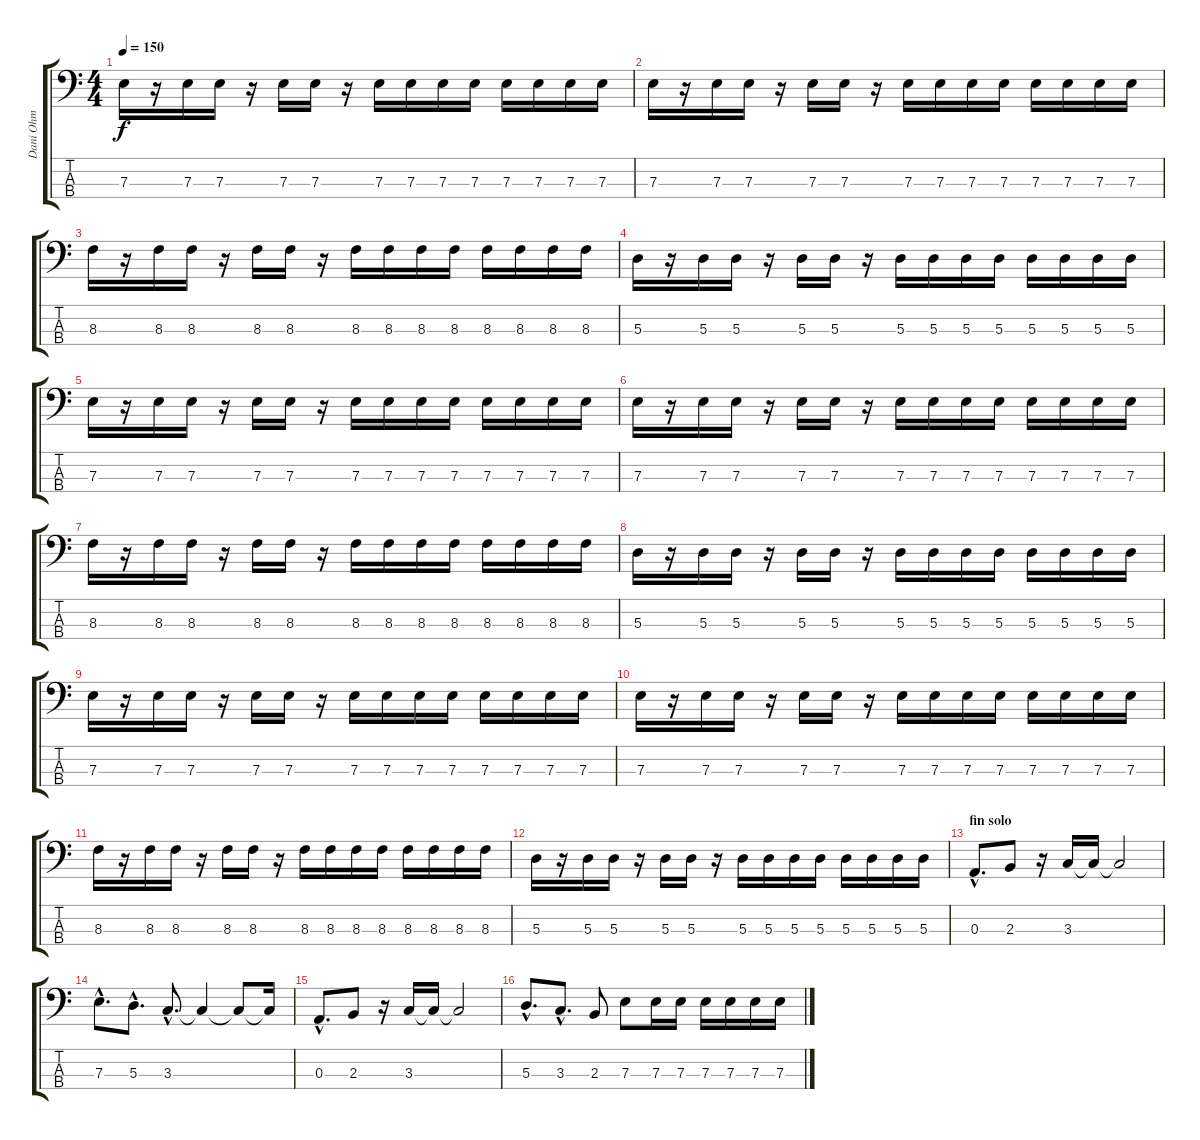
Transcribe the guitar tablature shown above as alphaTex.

\track ("Dani Ohm" "Dani Ohm") {instrument electricbassfinger}
\staff {score tabs}
\tuning (G2 D2 A1 E1) {hide}
\ts (4 4)
\tempo 150
\clef f4
\ks c
7.3.16{dy f} r.16 7.3.16 7.3.16 r.16 7.3.16 7.3.16 r.16 7.3.16 7.3.16 7.3.16 7.3.16 7.3.16 7.3.16 7.3.16 7.3.16 |
7.3.16 r.16 7.3.16 7.3.16 r.16 7.3.16 7.3.16 r.16 7.3.16 7.3.16 7.3.16 7.3.16 7.3.16 7.3.16 7.3.16 7.3.16 |
8.3.16 r.16 8.3.16 8.3.16 r.16 8.3.16 8.3.16 r.16 8.3.16 8.3.16 8.3.16 8.3.16 8.3.16 8.3.16 8.3.16 8.3.16 |
5.3.16 r.16 5.3.16 5.3.16 r.16 5.3.16 5.3.16 r.16 5.3.16 5.3.16 5.3.16 5.3.16 5.3.16 5.3.16 5.3.16 5.3.16 |
7.3.16 r.16 7.3.16 7.3.16 r.16 7.3.16 7.3.16 r.16 7.3.16 7.3.16 7.3.16 7.3.16 7.3.16 7.3.16 7.3.16 7.3.16 |
7.3.16 r.16 7.3.16 7.3.16 r.16 7.3.16 7.3.16 r.16 7.3.16 7.3.16 7.3.16 7.3.16 7.3.16 7.3.16 7.3.16 7.3.16 |
8.3.16 r.16 8.3.16 8.3.16 r.16 8.3.16 8.3.16 r.16 8.3.16 8.3.16 8.3.16 8.3.16 8.3.16 8.3.16 8.3.16 8.3.16 |
5.3.16 r.16 5.3.16 5.3.16 r.16 5.3.16 5.3.16 r.16 5.3.16 5.3.16 5.3.16 5.3.16 5.3.16 5.3.16 5.3.16 5.3.16 |
7.3.16 r.16 7.3.16 7.3.16 r.16 7.3.16 7.3.16 r.16 7.3.16 7.3.16 7.3.16 7.3.16 7.3.16 7.3.16 7.3.16 7.3.16 |
7.3.16 r.16 7.3.16 7.3.16 r.16 7.3.16 7.3.16 r.16 7.3.16 7.3.16 7.3.16 7.3.16 7.3.16 7.3.16 7.3.16 7.3.16 |
8.3.16 r.16 8.3.16 8.3.16 r.16 8.3.16 8.3.16 r.16 8.3.16 8.3.16 8.3.16 8.3.16 8.3.16 8.3.16 8.3.16 8.3.16 |
5.3.16 r.16 5.3.16 5.3.16 r.16 5.3.16 5.3.16 r.16 5.3.16 5.3.16 5.3.16 5.3.16 5.3.16 5.3.16 5.3.16 5.3.16 |
\section ("" "fin solo")
0.3{hac}.8{d} 2.3.8 r.16 3.3.16 3.3{t}.16 3.3{t}.2 |
7.3{hac}.8{d} 5.3{hac}.8{d} 3.3{hac}.8{d} 3.3{t}.4 3.3{t}.8 3.3{t}.16 |
0.3{hac}.8{d} 2.3.8 r.16 3.3.16 3.3{t}.16 3.3{t}.2 |
5.3{hac}.8{d} 3.3{hac}.8{d} 2.3.8 7.3.8 7.3.16 7.3.16 7.3.16 7.3.16 7.3.16 7.3.16
